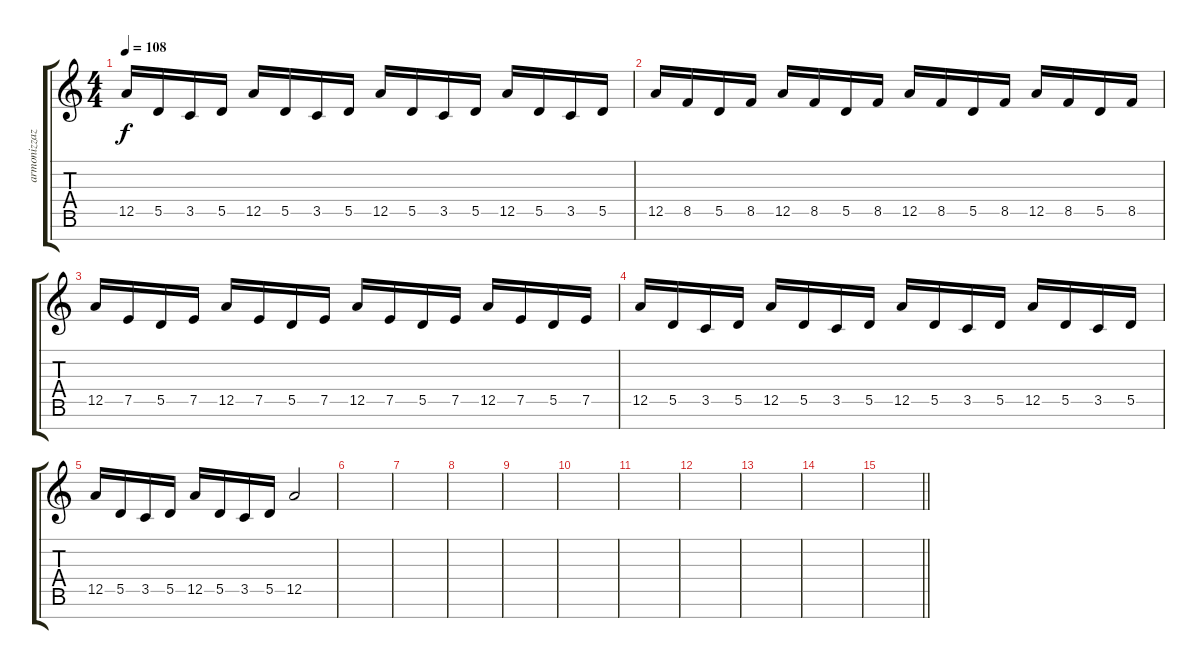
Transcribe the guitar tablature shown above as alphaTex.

\track ("armonizzazione" "armonizzaz") {instrument distortionguitar}
\staff {score tabs}
\tuning (E4 B3 G3 D3 A2 E2 B1) {hide}
\ts (4 4)
\tempo 108
\clef g2
\ks c
12.5.16{dy f} 5.5.16 3.5.16 5.5.16 12.5.16 5.5.16 3.5.16 5.5.16 12.5.16 5.5.16 3.5.16 5.5.16 12.5.16 5.5.16 3.5.16 5.5.16 |
12.5.16 8.5.16 5.5.16 8.5.16 12.5.16 8.5.16 5.5.16 8.5.16 12.5.16 8.5.16 5.5.16 8.5.16 12.5.16 8.5.16 5.5.16 8.5.16 |
12.5.16 7.5.16 5.5.16 7.5.16 12.5.16 7.5.16 5.5.16 7.5.16 12.5.16 7.5.16 5.5.16 7.5.16 12.5.16 7.5.16 5.5.16 7.5.16 |
12.5.16 5.5.16 3.5.16 5.5.16 12.5.16 5.5.16 3.5.16 5.5.16 12.5.16 5.5.16 3.5.16 5.5.16 12.5.16 5.5.16 3.5.16 5.5.16 |
12.5.16 5.5.16 3.5.16 5.5.16 12.5.16 5.5.16 3.5.16 5.5.16 12.5.2 |
|
|
|
|
|
|
|
|
|
\barLineRight lightlight
